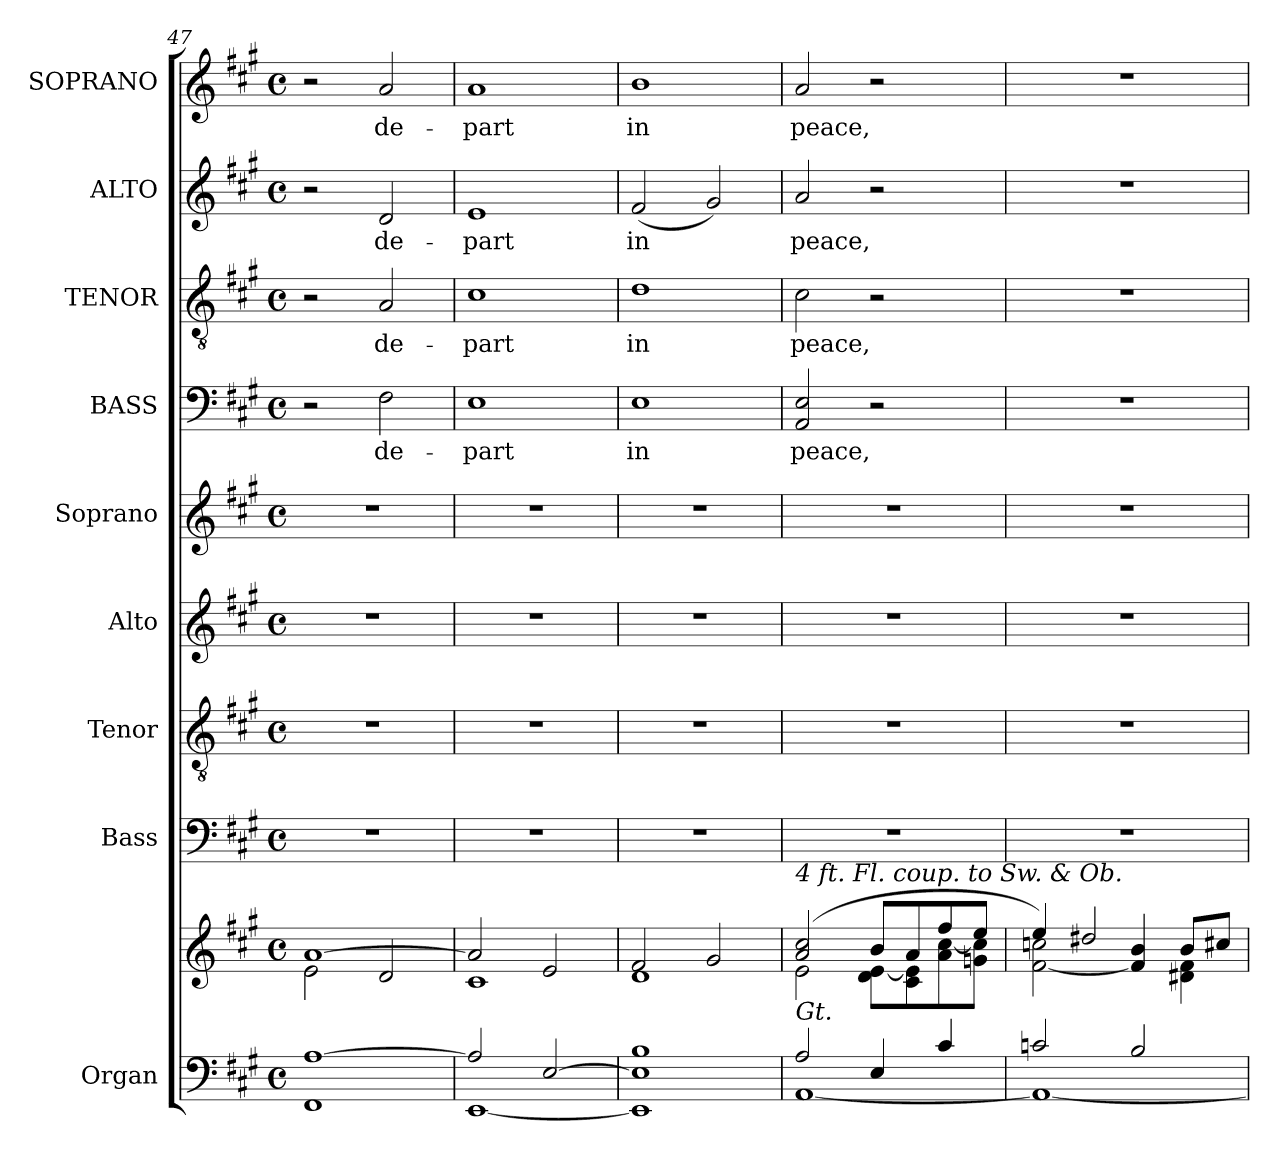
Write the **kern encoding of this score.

**kern	**kern	**kern	**kern	**kern	**kern	**kern	**text	**kern	**text	**kern	**text	**kern	**text
*part9	*part9	*part8	*part7	*part6	*part5	*part4	*part4	*part3	*part3	*part2	*part2	*part1	*part1
*staff10	*staff9	*staff8	*staff7	*staff6	*staff5	*staff4	*staff4	*staff3	*staff3	*staff2	*staff2	*staff1	*staff1
*I"Organ	*	*I"Bass	*I"Tenor	*I"Alto	*I"Soprano	*I"BASS	*	*I"TENOR	*	*I"ALTO	*	*I"SOPRANO	*
*I'Org.	*	*I'B.	*I'T.	*I'A.	*I'S.	*I'B.	*	*I'T.	*	*I'A.	*	*I'S.	*
*clefF4	*clefG2	*clefF4	*clefGv2	*clefG2	*clefG2	*clefF4	*	*clefGv2	*	*clefG2	*	*clefG2	*
*	*	*	*ITrd7c12	*	*	*	*	*ITrd7c12	*	*	*	*	*
*k[f#c#g#]	*k[f#c#g#]	*k[f#c#g#]	*k[f#c#g#]	*k[f#c#g#]	*k[f#c#g#]	*k[f#c#g#]	*	*k[f#c#g#]	*	*k[f#c#g#]	*	*k[f#c#g#]	*
*A:	*A:	*A:	*A:	*A:	*A:	*A:	*	*A:	*	*A:	*	*A:	*
*M4/4	*M4/4	*M4/4	*M4/4	*M4/4	*M4/4	*M4/4	*	*M4/4	*	*M4/4	*	*M4/4	*
*met(c)	*met(c)	*met(c)	*met(c)	*met(c)	*met(c)	*met(c)	*	*met(c)	*	*met(c)	*	*met(c)	*
=47	=47	=47	=47	=47	=47	=47	=47	=47	=47	=47	=47	=47	=47
*^	*^	*	*	*	*	*	*	*	*	*	*	*	*
[1Ai	1FF#i	[1ai	2ei\	1r	1r	1r	1r	2r	.	2r	.	2r	.	2r	.
!	!	!	!	!	!	!	!	!	!LO:LY:b:color=#000000	!	!	!	!	!	!
!	!	!	!	!	!	!	!	!	!	!	!LO:LY:b:color=#000000	!	!	!	!
!	!	!	!	!	!	!	!	!	!	!	!	!	!LO:LY:b:color=#000000	!	!
!	!	!	!	!	!	!	!	!	!	!	!	!	!	!	!LO:LY:b:color=#000000
.	.	.	2di/	.	.	.	.	2F#i\	de-	2AAi/	de-	2di/	de-	2ai/	de-
=48	=48	=48	=48	=48	=48	=48	=48	=48	=48	=48	=48	=48	=48	=48	=48
!	!	!	!	!	!	!	!	!	!LO:LY:b:color=#000000	!	!	!	!	!	!
!	!	!	!	!	!	!	!	!	!	!	!LO:LY:b:color=#000000	!	!	!	!
!	!	!	!	!	!	!	!	!	!	!	!	!	!LO:LY:b:color=#000000	!	!
!	!	!	!	!	!	!	!	!	!	!	!	!	!	!	!LO:LY:b:color=#000000
2Ai/]	[1EEi	2ai/]	1c#i	1r	1r	1r	1r	1Ei	-part	1C#i	-part	1ei	-part	1ai	-part
[2Ei/	.	2ei/	.	.	.	.	.	.	.	.	.	.	.	.	.
=49	=49	=49	=49	=49	=49	=49	=49	=49	=49	=49	=49	=49	=49	=49	=49
!	!	!	!	!	!	!	!	!	!LO:LY:b:color=#000000	!	!	!	!	!	!
!	!	!	!	!	!	!	!	!	!	!	!LO:LY:b:color=#000000	!	!	!	!
!	!	!	!	!	!	!	!	!	!	!	!	!	!LO:LY:b:color=#000000	!	!
!	!	!	!	!	!	!	!	!	!	!	!	!	!	!	!LO:LY:b:color=#000000
1Ei] 1Bi	1EEi]	2f#i/	1di	1r	1r	1r	1r	1Ei	in	1Di	in	(2f#i/	in	1bi	in
.	.	2g#i/	.	.	.	.	.	.	.	.	.	2g#i/)	.	.	.
=50	=50	=50	=50	=50	=50	=50	=50	=50	=50	=50	=50	=50	=50	=50	=50
!	!	!	!	!	!	!	!	!	!LO:LY:b:color=#000000	!	!	!	!	!	!
!	!	!	!	!	!	!	!	!	!	!	!LO:LY:b:color=#000000	!	!	!	!
!	!	!	!	!	!	!	!	!	!	!	!	!	!LO:LY:b:color=#000000	!	!
!	!	!LO:TX:a:i:t=4 ft. Fl. coup. to Sw. & Ob.	!	!	!	!	!	!	!	!	!	!	!	!	!
!LO:TX:a:i:t=Gt.	!	!	!	!	!	!	!	!	!	!	!	!	!	!	!
!	!	!	!	!	!	!	!	!	!	!	!	!	!	!	!LO:LY:b:color=#000000
2Ai/	[1AAi	(2ai/ 2cc#i	2ei\	1r	1r	1r	1r	2AAi/ 2Ei	peace,	2C#i\	peace,	2ai/	peace,	2ai/	peace,
4Ei/	.	8bi/L	8di\ [8eiL	.	.	.	.	2r	.	2r	.	2r	.	2r	.
.	.	8ai/	8c#i\ 8ei]	.	.	.	.	.	.	.	.	.	.	.	.
4c#i/	.	8ff#i/	8ai\ [8cc#i	.	.	.	.	.	.	.	.	.	.	.	.
.	.	8eei/J	8gni\ 8cc#i]J	.	.	.	.	.	.	.	.	.	.	.	.
!!LO:PB:g=z
=51	=51	=51	=51	=51	=51	=51	=51	=51	=51	=51	=51	=51	=51	=51	=51
2cni/	1AAi_	4eei/)	[2f#i\ 2ccni	1r	1r	1r	1r	1r	.	1r	.	1r	.	1r	.
.	.	2dd#Xi/	.	.	.	.	.	.	.	.	.	.	.	.	.
2Bi/	.	.	4f#i/] 4bi	.	.	.	.	.	.	.	.	.	.	.	.
.	.	8bi/L	4d#Xi\ 4f#i	.	.	.	.	.	.	.	.	.	.	.	.
.	.	8cc#Xi/J	.	.	.	.	.	.	.	.	.	.	.	.	.
*v	*v	*	*	*	*	*	*	*	*	*	*	*	*	*	*
*	*v	*v	*	*	*	*	*	*	*	*	*	*	*	*
=	=	=	=	=	=	=	=	=	=	=	=	=	=
*-	*-	*-	*-	*-	*-	*-	*-	*-	*-	*-	*-	*-	*-
